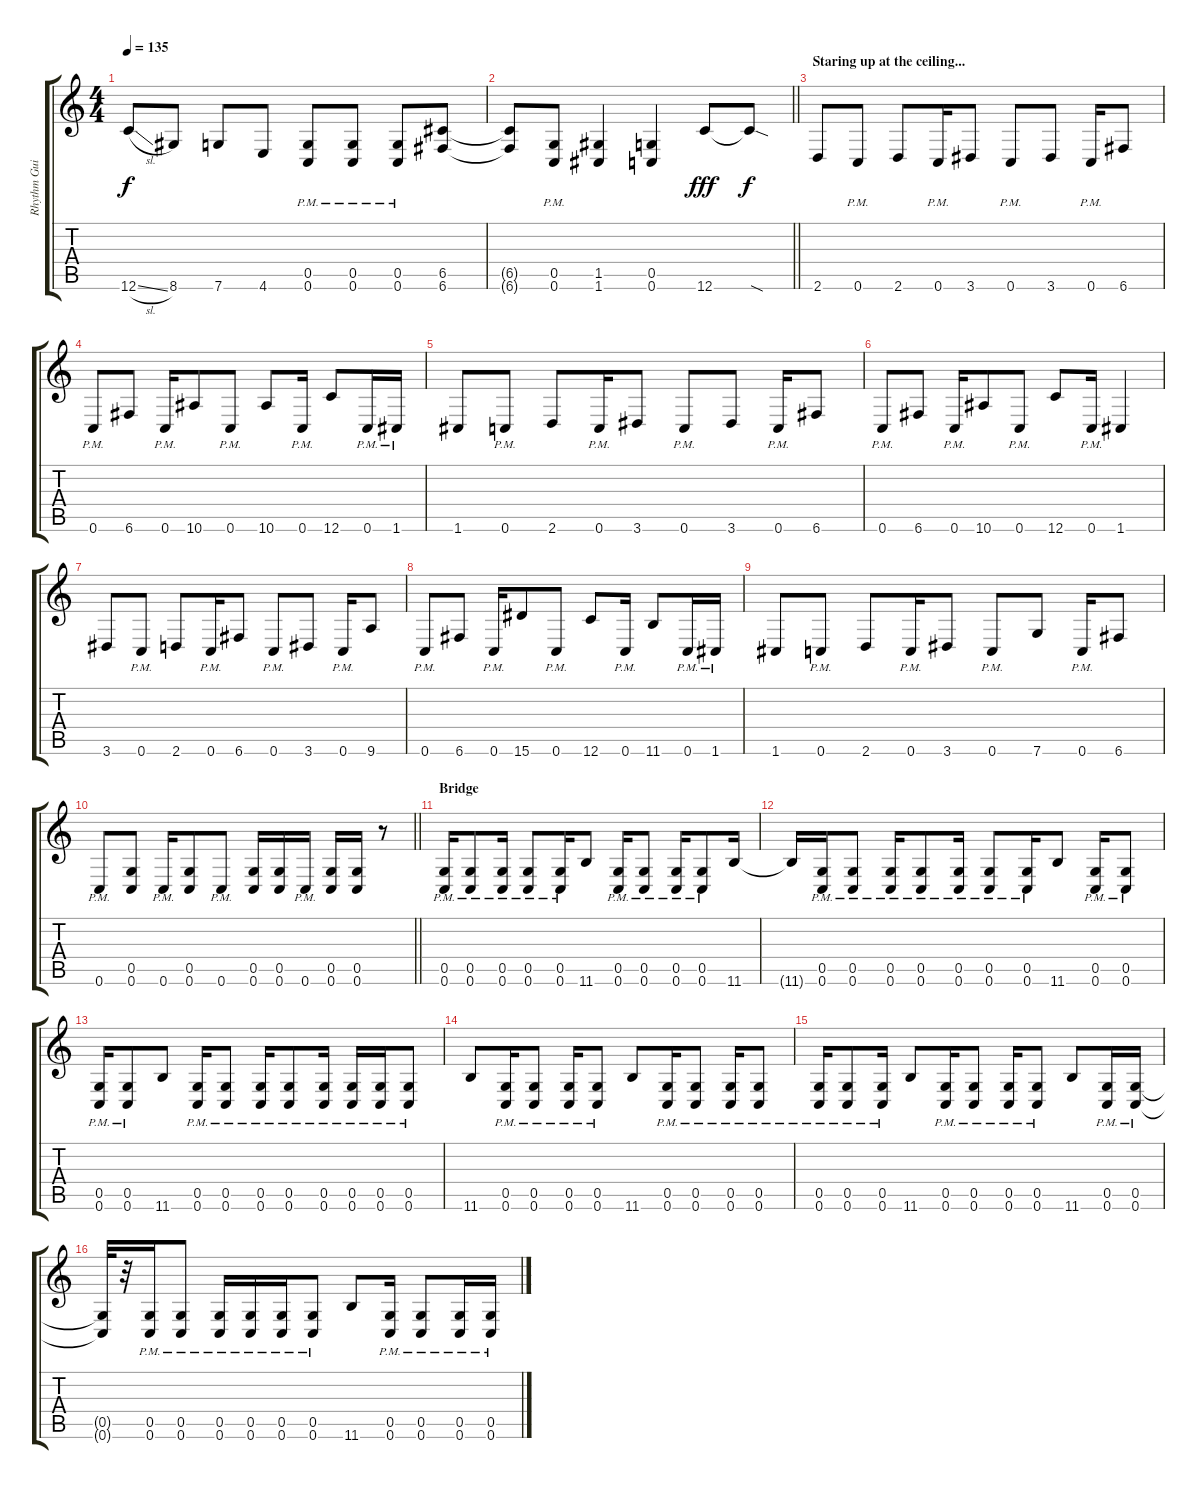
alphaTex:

\track ("Rhythm Guitar R" "Rhythm Gui") {instrument distortionguitar}
\staff {score tabs}
\tuning (D4 A3 F3 C3 G2 C2) {hide}
\ts (4 4)
\tempo 135
\clef g2
\ks c
12.6{sl}.8{dy f} 8.6.8 7.6.8 4.6.8 (0.5{pm} 0.6{pm}).8 (0.5{pm} 0.6{pm}).8 (0.5{pm} 0.6{pm}).8 (6.5 6.6).8 |
\barLineRight lightlight
(6.5{t} 6.6{t}).8 (0.5{pm} 0.6{pm}).8 (1.5 1.6).4 (0.5 0.6).4 12.6.8{dy fff} 12.6{sod t}.8{dy f} |
\section ("" "Staring up at the ceiling...")
2.6.8{volume 15} 0.6{pm}.8 2.6.8 0.6{pm}.16 3.6.8 0.6{pm}.8 3.6.8 0.6{pm}.16 6.6.8 |
0.6{pm}.8 6.6.8 0.6{pm}.16 10.6.8 0.6{pm}.8 10.6.8 0.6{pm}.16 12.6.8 0.6{pm}.16 1.6{pm}.16 |
1.6.8 0.6{pm}.8 2.6.8 0.6{pm}.16 3.6.8 0.6{pm}.8 3.6.8 0.6{pm}.16 6.6.8 |
0.6{pm}.8 6.6.8 0.6{pm}.16 10.6.8 0.6{pm}.8 12.6.8 0.6{pm}.16 1.6.4 |
3.6.8 0.6{pm}.8 2.6.8 0.6{pm}.16 6.6.8 0.6{pm}.8 3.6.8 0.6{pm}.16 9.6.8 |
0.6{pm}.8 6.6.8 0.6{pm}.16 15.6.8 0.6{pm}.8 12.6.8 0.6{pm}.16 11.6.8 0.6{pm}.16 1.6{pm}.16 |
1.6.8 0.6{pm}.8 2.6.8 0.6{pm}.16 3.6.8 0.6{pm}.8 7.6.8 0.6{pm}.16 6.6.8 |
\barLineRight lightlight
0.6{pm}.8 (0.5 0.6).8 0.6{pm}.16 (0.5 0.6).8 0.6{pm}.8 (0.5 0.6).16 (0.5 0.6).16 0.6{pm}.16 (0.5 0.6).16 (0.5 0.6).16 r.8 |
\section ("" "Bridge")
(0.5{pm} 0.6{pm}).16 (0.5{pm} 0.6{pm}).8 (0.5{pm} 0.6{pm}).16 (0.5{pm} 0.6{pm}).8 (0.5{pm} 0.6{pm}).16 11.6.8 (0.5{pm} 0.6{pm}).16 (0.5{pm} 0.6{pm}).8 (0.5{pm} 0.6{pm}).16 (0.5{pm} 0.6{pm}).8 11.6.16 |
11.6{t}.16 (0.5{pm} 0.6{pm}).16 (0.5{pm} 0.6{pm}).8 (0.5{pm} 0.6{pm}).16 (0.5{pm} 0.6{pm}).8 (0.5{pm} 0.6{pm}).16 (0.5{pm} 0.6{pm}).8 (0.5{pm} 0.6{pm}).16 11.6.8 (0.5{pm} 0.6{pm}).16 (0.5{pm} 0.6{pm}).8 |
(0.5{pm} 0.6{pm}).16 (0.5{pm} 0.6{pm}).8 11.6.8 (0.5{pm} 0.6{pm}).16 (0.5{pm} 0.6{pm}).8 (0.5{pm} 0.6{pm}).16 (0.5{pm} 0.6{pm}).8 (0.5{pm} 0.6{pm}).16 (0.5{pm} 0.6{pm}).16 (0.5{pm} 0.6{pm}).16 (0.5{pm} 0.6{pm}).8 |
11.6.8 (0.5{pm} 0.6{pm}).16 (0.5{pm} 0.6{pm}).8 (0.5{pm} 0.6{pm}).16 (0.5{pm} 0.6{pm}).8 11.6.8 (0.5{pm} 0.6{pm}).16 (0.5{pm} 0.6{pm}).8 (0.5{pm} 0.6{pm}).16 (0.5{pm} 0.6{pm}).8 |
(0.5{pm} 0.6{pm}).16 (0.5{pm} 0.6{pm}).8 (0.5{pm} 0.6{pm}).16 11.6.8 (0.5{pm} 0.6{pm}).16 (0.5{pm} 0.6{pm}).8 (0.5{pm} 0.6{pm}).16 (0.5{pm} 0.6{pm}).8 11.6.8 (0.5{pm} 0.6{pm}).16 (0.5{pm} 0.6{pm}).16 |
(0.5{t} 0.6{t}).32 r.32 (0.5{pm} 0.6{pm}).16 (0.5{pm} 0.6{pm}).8 (0.5{pm} 0.6{pm}).16 (0.5{pm} 0.6{pm}).16 (0.5{pm} 0.6{pm}).16 (0.5{pm} 0.6{pm}).8 11.6.8 (0.5{pm} 0.6{pm}).16 (0.5{pm} 0.6{pm}).8 (0.5{pm} 0.6{pm}).16 (0.5{pm} 0.6{pm}).16
